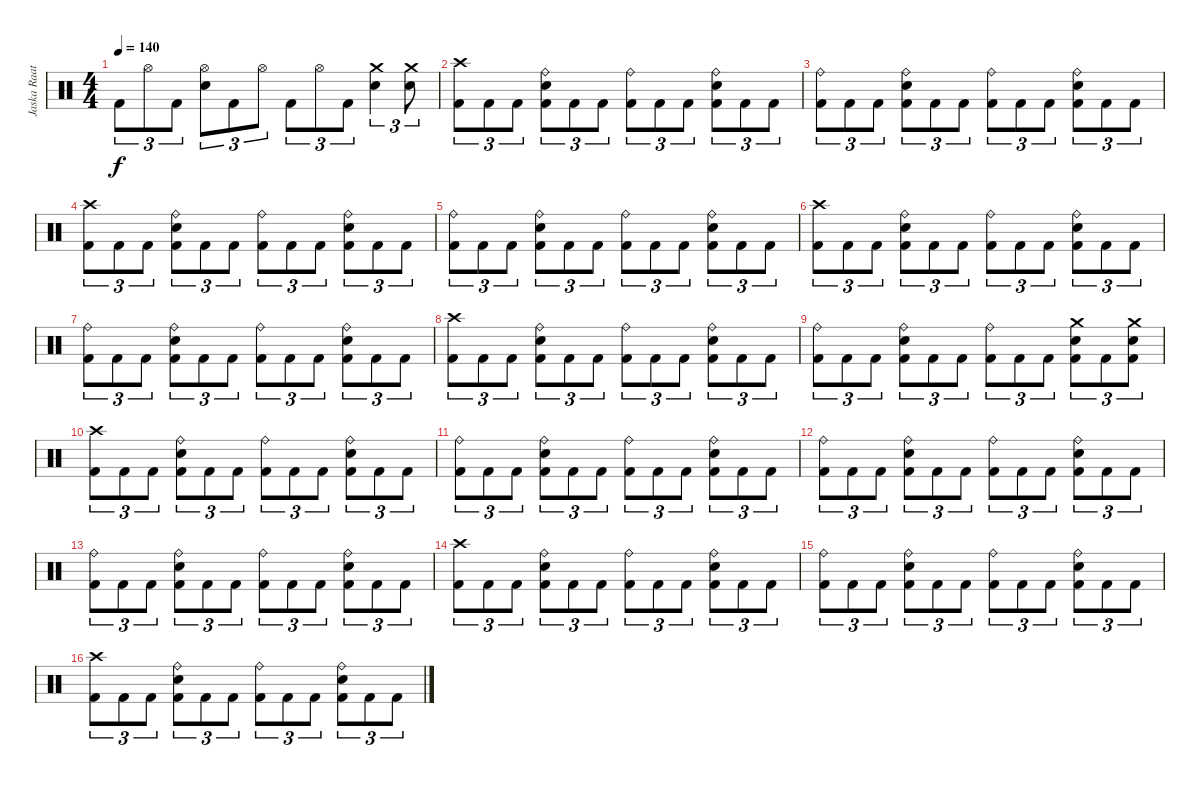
\track ("Jaska Raatikainen" "Jaska Raat") {instrument percussion}
\staff {score}
\articulation defaults
\ts (4 4)
\tempo 140
\clef neutral
\ks c "Kick (hit) 2".8{tu (3 2) dy f} "Hi-Hat (open)".8{tu (3 2)} "Kick (hit) 2".8{tu (3 2)}
("Hi-Hat (open)" "Electric Snare (hit)").8{tu (3 2)} "Kick (hit) 2".8{tu (3 2)} "Hi-Hat (open)".8{tu (3 2)} "Kick (hit) 2".8{tu (3 2)} "Hi-Hat (open)".8{tu (3 2)} "Kick (hit) 2".8{tu (3 2)} ("Crash medium (hit)" "Electric Snare (hit)").4{tu (3 2)} ("Crash medium (hit)" "Electric Snare (hit)").8{tu (3 2)} |
("Crash high (hit)" "Kick (hit) 2").8{tu (3 2)} "Kick (hit) 2".8{tu (3 2)} "Kick (hit) 2".8{tu (3 2)} ("Ride (bell)" "Electric Snare (hit)" "Kick (hit) 2").8{tu (3 2)} "Kick (hit) 2".8{tu (3 2)} "Kick (hit) 2".8{tu (3 2)} ("Ride (bell)" "Kick (hit) 2").8{tu (3 2)} "Kick (hit) 2".8{tu (3 2)} "Kick (hit) 2".8{tu (3 2)} ("Ride (bell)" "Electric Snare (hit)" "Kick (hit) 2").8{tu (3 2)} "Kick (hit) 2".8{tu (3 2)} "Kick (hit) 2".8{tu (3 2)} |
("Ride (bell)" "Kick (hit) 2").8{tu (3 2)} "Kick (hit) 2".8{tu (3 2)} "Kick (hit) 2".8{tu (3 2)} ("Ride (bell)" "Electric Snare (hit)" "Kick (hit) 2").8{tu (3 2)} "Kick (hit) 2".8{tu (3 2)} "Kick (hit) 2".8{tu (3 2)} ("Ride (bell)" "Kick (hit) 2").8{tu (3 2)} "Kick (hit) 2".8{tu (3 2)} "Kick (hit) 2".8{tu (3 2)} ("Ride (bell)" "Electric Snare (hit)" "Kick (hit) 2").8{tu (3 2)} "Kick (hit) 2".8{tu (3 2)} "Kick (hit) 2".8{tu (3 2)} |
("Crash high (hit)" "Kick (hit) 2").8{tu (3 2)} "Kick (hit) 2".8{tu (3 2)} "Kick (hit) 2".8{tu (3 2)} ("Ride (bell)" "Electric Snare (hit)" "Kick (hit) 2").8{tu (3 2)} "Kick (hit) 2".8{tu (3 2)} "Kick (hit) 2".8{tu (3 2)} ("Ride (bell)" "Kick (hit) 2").8{tu (3 2)} "Kick (hit) 2".8{tu (3 2)} "Kick (hit) 2".8{tu (3 2)} ("Ride (bell)" "Electric Snare (hit)" "Kick (hit) 2").8{tu (3 2)} "Kick (hit) 2".8{tu (3 2)} "Kick (hit) 2".8{tu (3 2)} |
("Ride (bell)" "Kick (hit) 2").8{tu (3 2)} "Kick (hit) 2".8{tu (3 2)} "Kick (hit) 2".8{tu (3 2)} ("Ride (bell)" "Electric Snare (hit)" "Kick (hit) 2").8{tu (3 2)} "Kick (hit) 2".8{tu (3 2)} "Kick (hit) 2".8{tu (3 2)} ("Ride (bell)" "Kick (hit) 2").8{tu (3 2)} "Kick (hit) 2".8{tu (3 2)} "Kick (hit) 2".8{tu (3 2)} ("Ride (bell)" "Electric Snare (hit)" "Kick (hit) 2").8{tu (3 2)} "Kick (hit) 2".8{tu (3 2)} "Kick (hit) 2".8{tu (3 2)} |
("Crash high (hit)" "Kick (hit) 2").8{tu (3 2)} "Kick (hit) 2".8{tu (3 2)} "Kick (hit) 2".8{tu (3 2)} ("Ride (bell)" "Electric Snare (hit)" "Kick (hit) 2").8{tu (3 2)} "Kick (hit) 2".8{tu (3 2)} "Kick (hit) 2".8{tu (3 2)} ("Ride (bell)" "Kick (hit) 2").8{tu (3 2)} "Kick (hit) 2".8{tu (3 2)} "Kick (hit) 2".8{tu (3 2)} ("Ride (bell)" "Electric Snare (hit)" "Kick (hit) 2").8{tu (3 2)} "Kick (hit) 2".8{tu (3 2)} "Kick (hit) 2".8{tu (3 2)} |
("Ride (bell)" "Kick (hit) 2").8{tu (3 2)} "Kick (hit) 2".8{tu (3 2)} "Kick (hit) 2".8{tu (3 2)} ("Ride (bell)" "Electric Snare (hit)" "Kick (hit) 2").8{tu (3 2)} "Kick (hit) 2".8{tu (3 2)} "Kick (hit) 2".8{tu (3 2)} ("Ride (bell)" "Kick (hit) 2").8{tu (3 2)} "Kick (hit) 2".8{tu (3 2)} "Kick (hit) 2".8{tu (3 2)} ("Ride (bell)" "Electric Snare (hit)" "Kick (hit) 2").8{tu (3 2)} "Kick (hit) 2".8{tu (3 2)} "Kick (hit) 2".8{tu (3 2)} |
("Crash high (hit)" "Kick (hit) 2").8{tu (3 2)} "Kick (hit) 2".8{tu (3 2)} "Kick (hit) 2".8{tu (3 2)} ("Ride (bell)" "Electric Snare (hit)" "Kick (hit) 2").8{tu (3 2)} "Kick (hit) 2".8{tu (3 2)} "Kick (hit) 2".8{tu (3 2)} ("Ride (bell)" "Kick (hit) 2").8{tu (3 2)} "Kick (hit) 2".8{tu (3 2)} "Kick (hit) 2".8{tu (3 2)} ("Ride (bell)" "Electric Snare (hit)" "Kick (hit) 2").8{tu (3 2)} "Kick (hit) 2".8{tu (3 2)} "Kick (hit) 2".8{tu (3 2)} |
("Ride (bell)" "Kick (hit) 2").8{tu (3 2)} "Kick (hit) 2".8{tu (3 2)} "Kick (hit) 2".8{tu (3 2)} ("Ride (bell)" "Electric Snare (hit)" "Kick (hit) 2").8{tu (3 2)} "Kick (hit) 2".8{tu (3 2)} "Kick (hit) 2".8{tu (3 2)} ("Ride (bell)" "Kick (hit) 2").8{tu (3 2)} "Kick (hit) 2".8{tu (3 2)} "Kick (hit) 2".8{tu (3 2)} ("Crash medium (hit)" "Electric Snare (hit)" "Kick (hit) 2").8{tu (3 2)} "Kick (hit) 2".8{tu (3 2)} ("Crash medium (hit)" "Electric Snare (hit)" "Kick (hit) 2").8{tu (3 2)} |
("Crash high (hit)" "Kick (hit) 2").8{tu (3 2)} "Kick (hit) 2".8{tu (3 2)} "Kick (hit) 2".8{tu (3 2)} ("Ride (bell)" "Electric Snare (hit)" "Kick (hit) 2").8{tu (3 2)} "Kick (hit) 2".8{tu (3 2)} "Kick (hit) 2".8{tu (3 2)} ("Ride (bell)" "Kick (hit) 2").8{tu (3 2)} "Kick (hit) 2".8{tu (3 2)} "Kick (hit) 2".8{tu (3 2)} ("Ride (bell)" "Electric Snare (hit)" "Kick (hit) 2").8{tu (3 2)} "Kick (hit) 2".8{tu (3 2)} "Kick (hit) 2".8{tu (3 2)} |
("Ride (bell)" "Kick (hit) 2").8{tu (3 2)} "Kick (hit) 2".8{tu (3 2)} "Kick (hit) 2".8{tu (3 2)} ("Ride (bell)" "Electric Snare (hit)" "Kick (hit) 2").8{tu (3 2)} "Kick (hit) 2".8{tu (3 2)} "Kick (hit) 2".8{tu (3 2)} ("Ride (bell)" "Kick (hit) 2").8{tu (3 2)} "Kick (hit) 2".8{tu (3 2)} "Kick (hit) 2".8{tu (3 2)} ("Ride (bell)" "Electric Snare (hit)" "Kick (hit) 2").8{tu (3 2)} "Kick (hit) 2".8{tu (3 2)} "Kick (hit) 2".8{tu (3 2)} |
("Ride (bell)" "Kick (hit) 2").8{tu (3 2)} "Kick (hit) 2".8{tu (3 2)} "Kick (hit) 2".8{tu (3 2)} ("Ride (bell)" "Electric Snare (hit)" "Kick (hit) 2").8{tu (3 2)} "Kick (hit) 2".8{tu (3 2)} "Kick (hit) 2".8{tu (3 2)} ("Ride (bell)" "Kick (hit) 2").8{tu (3 2)} "Kick (hit) 2".8{tu (3 2)} "Kick (hit) 2".8{tu (3 2)} ("Ride (bell)" "Electric Snare (hit)" "Kick (hit) 2").8{tu (3 2)} "Kick (hit) 2".8{tu (3 2)} "Kick (hit) 2".8{tu (3 2)} |
("Ride (bell)" "Kick (hit) 2").8{tu (3 2)} "Kick (hit) 2".8{tu (3 2)} "Kick (hit) 2".8{tu (3 2)} ("Ride (bell)" "Electric Snare (hit)" "Kick (hit) 2").8{tu (3 2)} "Kick (hit) 2".8{tu (3 2)} "Kick (hit) 2".8{tu (3 2)} ("Ride (bell)" "Kick (hit) 2").8{tu (3 2)} "Kick (hit) 2".8{tu (3 2)} "Kick (hit) 2".8{tu (3 2)} ("Ride (bell)" "Electric Snare (hit)" "Kick (hit) 2").8{tu (3 2)} "Kick (hit) 2".8{tu (3 2)} "Kick (hit) 2".8{tu (3 2)} |
("Crash high (hit)" "Kick (hit) 2").8{tu (3 2)} "Kick (hit) 2".8{tu (3 2)} "Kick (hit) 2".8{tu (3 2)} ("Ride (bell)" "Electric Snare (hit)" "Kick (hit) 2").8{tu (3 2)} "Kick (hit) 2".8{tu (3 2)} "Kick (hit) 2".8{tu (3 2)} ("Ride (bell)" "Kick (hit) 2").8{tu (3 2)} "Kick (hit) 2".8{tu (3 2)} "Kick (hit) 2".8{tu (3 2)} ("Ride (bell)" "Electric Snare (hit)" "Kick (hit) 2").8{tu (3 2)} "Kick (hit) 2".8{tu (3 2)} "Kick (hit) 2".8{tu (3 2)} |
("Ride (bell)" "Kick (hit) 2").8{tu (3 2)} "Kick (hit) 2".8{tu (3 2)} "Kick (hit) 2".8{tu (3 2)} ("Ride (bell)" "Electric Snare (hit)" "Kick (hit) 2").8{tu (3 2)} "Kick (hit) 2".8{tu (3 2)} "Kick (hit) 2".8{tu (3 2)} ("Ride (bell)" "Kick (hit) 2").8{tu (3 2)} "Kick (hit) 2".8{tu (3 2)} "Kick (hit) 2".8{tu (3 2)} ("Ride (bell)" "Electric Snare (hit)" "Kick (hit) 2").8{tu (3 2)} "Kick (hit) 2".8{tu (3 2)} "Kick (hit) 2".8{tu (3 2)} |
("Crash high (hit)" "Kick (hit) 2").8{tu (3 2)} "Kick (hit) 2".8{tu (3 2)} "Kick (hit) 2".8{tu (3 2)} ("Ride (bell)" "Electric Snare (hit)" "Kick (hit) 2").8{tu (3 2)} "Kick (hit) 2".8{tu (3 2)} "Kick (hit) 2".8{tu (3 2)} ("Ride (bell)" "Kick (hit) 2").8{tu (3 2)} "Kick (hit) 2".8{tu (3 2)} "Kick (hit) 2".8{tu (3 2)} ("Ride (bell)" "Electric Snare (hit)" "Kick (hit) 2").8{tu (3 2)} "Kick (hit) 2".8{tu (3 2)} "Kick (hit) 2".8{tu (3 2)}
